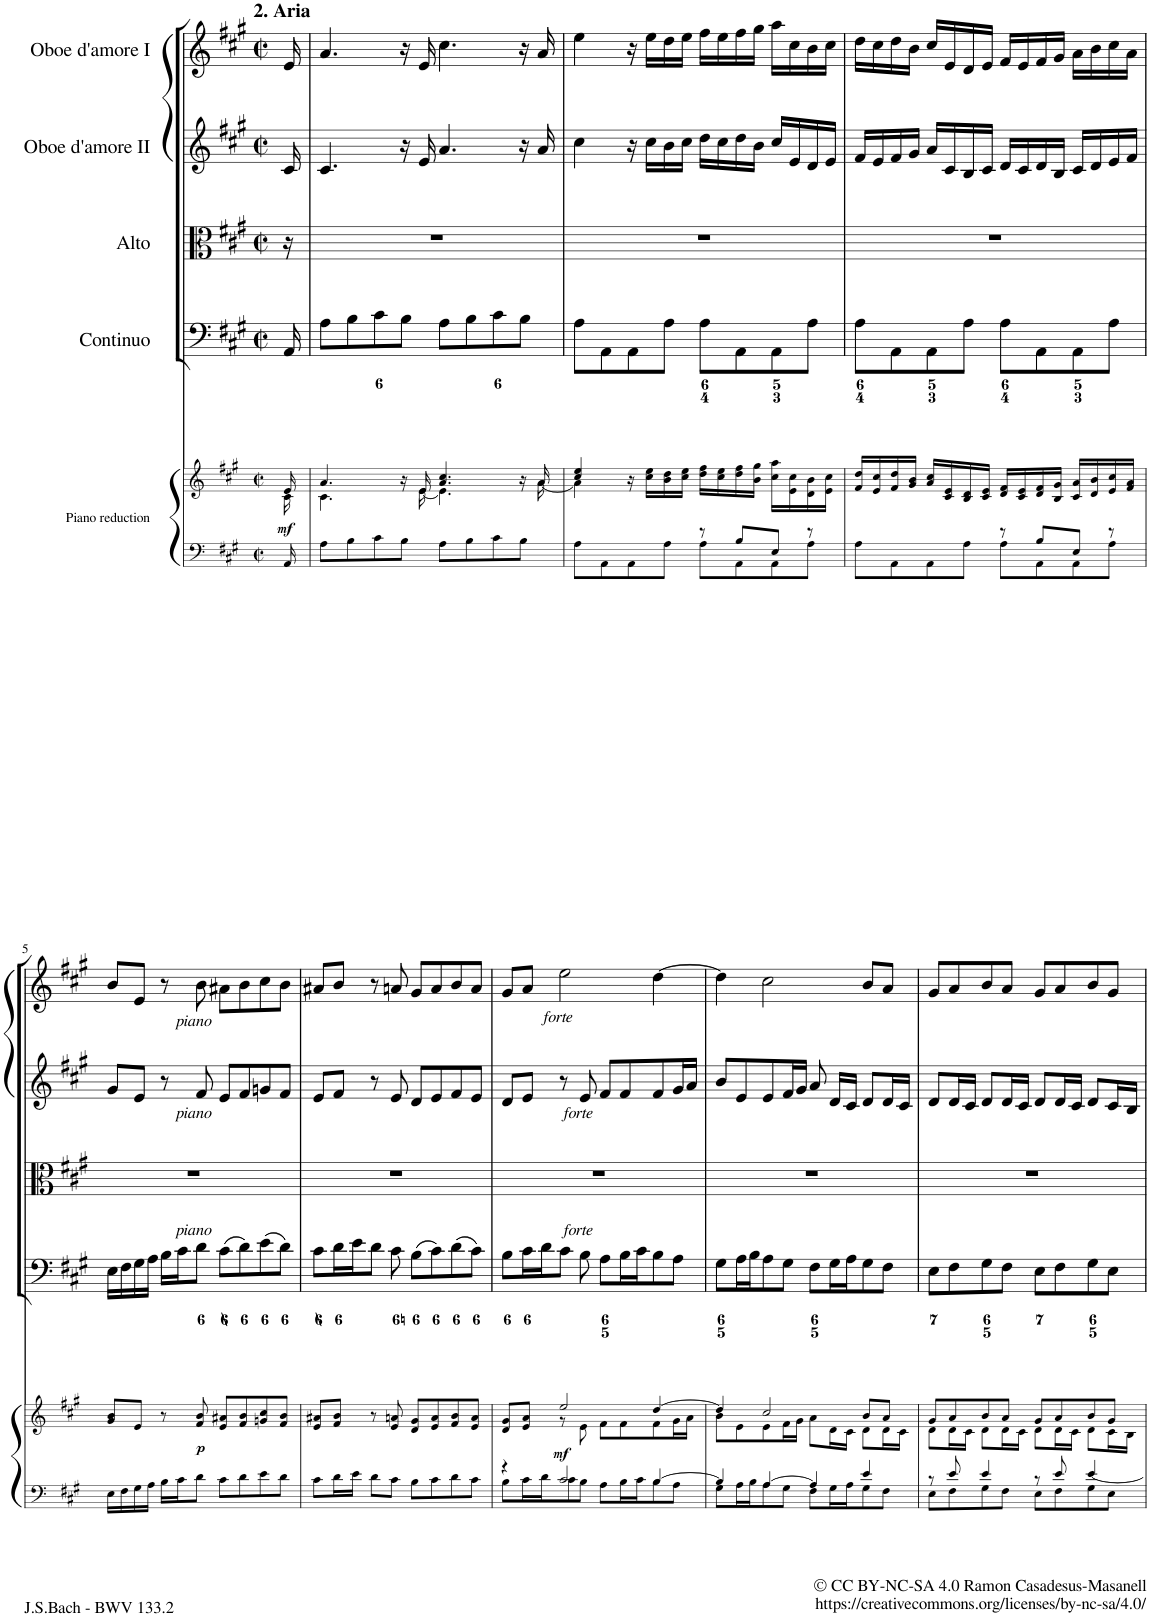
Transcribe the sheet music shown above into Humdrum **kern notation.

**kern	**kern	**dynam	**kern	**dynam	**kern	**kern	**dynam	**kern	**dynam
*part5	*part5	*part5	*part4	*part4	*part3	*part2	*part2	*part1	*part1
*staff6	*staff5	*staff5/6	*staff4	*staff4	*staff3	*staff2	*staff2	*staff1	*staff1
*I"Piano reduction	*	*	*I"Continuo	*	*I"Alto	*I"Oboe d'amore II	*	*I"Oboe d'amore I	*
*I'Pno	*	*	*	*	*	*I'Ob	*	*I'Ob	*
*stria5	*stria5	*	*	*	*	*	*	*	*
*clefF4	*clefG2	*	*clefF4	*	*clefC3	*clefG2	*	*clefG2	*
*k[f#c#g#]	*k[f#c#g#]	*	*k[f#c#g#]	*	*k[f#c#g#]	*k[f#c#g#]	*	*k[f#c#g#]	*
*M2/2	*M2/2	*	*M2/2	*	*M2/2	*M2/2	*	*M2/2	*
*met(c|)	*met(c|)	*	*met(c|)	*	*met(c|)	*met(c|)	*	*met(c|)	*
=1	=1	=1	=1	=1	=1	=1	=1	=1	=1
*	*^	*	*	*	*	*	*	*	*
!	!	!	!	!	!	!	!	!	!LO:TX:a:B:t=2. Aria	!
!	!	!	!LO:DY:b	!	!	!	!	!	!	!
16AA/	16e/	16c#\	mf	16AA/	.	16r	16c#/	.	16e/	.
=2	=2	=2	=2	=2	=2	=2	=2	=2	=2	=2
8A\L	4.a/	4.c#\	.	8A\L	.	1r	4.c#/	.	4.a/	.
8B\	.	.	.	8B\	.	.	.	.	.	.
8c#\	.	.	.	8c#\	.	.	.	.	.	.
8B\J	16r	16ryy	.	8B\J	.	.	16r	.	16r	.
.	16e/	[16e\	.	.	.	.	16e/	.	16e/	.
8A\L	4.a/ 4.cc#/	4.e\]	.	8A\L	.	.	4.a/	.	4.cc#\	.
8B\	.	.	.	8B\	.	.	.	.	.	.
8c#\	.	.	.	8c#\	.	.	.	.	.	.
8B\J	16r	16ryy	.	8B\J	.	.	16r	.	16r	.
.	16a/	[16a\	.	.	.	.	16a/	.	16a/	.
=3	=3	=3	=3	=3	=3	=3	=3	=3	=3	=3
*^	*	*	*	*	*	*	*	*	*	*
2ryy	8A\L	4cc#/ 4ee/	4a\]	.	8A\L	.	1r	4cc#\	.	4ee\	.
.	8AA\	.	.	.	8AA\	.	.	.	.	.	.
.	8AA\	16r	4ryy	.	8AA\	.	.	16r	.	16r	.
.	.	16cc#\ 16ee\LL	.	.	.	.	.	16cc#\LL	.	16ee\LL	.
.	8A\J	16b\ 16dd\	.	.	8A\J	.	.	16b\	.	16dd\	.
.	.	16cc#\ 16ee\JJ	.	.	.	.	.	16cc#\JJ	.	16ee\JJ	.
8r	8A\L	16dd\ 16ff#\LL	2ryy	.	8A\L	.	.	16dd\LL	.	16ff#\LL	.
.	.	16cc#\ 16ee\	.	.	.	.	.	16cc#\	.	16ee\	.
8B/L	8AA\	16dd\ 16ff#\	.	.	8AA\	.	.	16dd\	.	16ff#\	.
.	.	16b\ 16gg#\JJ	.	.	.	.	.	16b\JJ	.	16gg#\JJ	.
8E/J	8AA\	16cc#\ 16aa\LL	.	.	8AA\	.	.	16cc#/LL	.	16aa\LL	.
.	.	16e\ 16cc#\	.	.	.	.	.	16e/	.	16cc#\	.
8r	8A\J	16d\ 16b\	.	.	8A\J	.	.	16d/	.	16b\	.
.	.	16e\ 16cc#\JJ	.	.	.	.	.	16e/JJ	.	16cc#\JJ	.
*	*	*v	*v	*	*	*	*	*	*	*	*
=4	=4	=4	=4	=4	=4	=4	=4	=4	=4	=4
2ryy	8A\L	16f#/ 16dd/LL	.	8A\L	.	1r	16f#/LL	.	16dd\LL	.
.	.	16e/ 16cc#/	.	.	.	.	16e/	.	16cc#\	.
.	8AA\	16f#/ 16dd/	.	8AA\	.	.	16f#/	.	16dd\	.
.	.	16g#/ 16b/JJ	.	.	.	.	16g#/JJ	.	16b\JJ	.
.	8AA\	16a/ 16cc#/LL	.	8AA\	.	.	16a/LL	.	16cc#/LL	.
.	.	16c#/ 16e/	.	.	.	.	16c#/	.	16e/	.
.	8A\J	16B/ 16d/	.	8A\J	.	.	16B/	.	16d/	.
.	.	16c#/ 16e/JJ	.	.	.	.	16c#/JJ	.	16e/JJ	.
8r	8A\L	16d/ 16f#/LL	.	8A\L	.	.	16d/LL	.	16f#/LL	.
.	.	16c#/ 16e/	.	.	.	.	16c#/	.	16e/	.
8B/L	8AA\	16d/ 16f#/	.	8AA\	.	.	16d/	.	16f#/	.
.	.	16B/ 16g#/JJ	.	.	.	.	16B/JJ	.	16g#/JJ	.
8E/J	8AA\	16c#/ 16a/LL	.	8AA\	.	.	16c#/LL	.	16a\LL	.
.	.	16d/ 16b/	.	.	.	.	16d/	.	16b\	.
8r	8A\J	16e/ 16cc#/	.	8A\J	.	.	16e/	.	16cc#\	.
.	.	16f#/ 16a/JJ	.	.	.	.	16f#/JJ	.	16a\JJ	.
*v	*v	*	*	*	*	*	*	*	*	*
!!LO:LB:g=z
=5	=5	=5	=5	=5	=5	=5	=5	=5	=5
16E\LL	8g#/ 8b/L	.	16E\LL	.	1r	8g#/L	.	8b/L	.
16F#\	.	.	16F#\	.	.	.	.	.	.
16G#\	8e/J	.	16G#\	.	.	8e/J	.	8e/J	.
16A\JJ	.	.	16A\JJ	.	.	.	.	.	.
16B\LL	8r	.	16B\LL	.	.	8r	.	8r	.
16c#\J	.	.	16c#\J	.	.	.	.	.	.
!	!	!LO:DY:b	!	!LO:DY:a	!	!	!LO:DY:b	!	!LO:DY:b
8d\J	8f#/ 8b/	p	8d\J	other-dynamics	.	8f#/	other-dynamics	8b\	other-dynamics
8c#\L	8e/ 8a#X/L	.	(8c#\L	.	.	8e/L	.	8a#X\L	.
8d\	8f#/ 8b/	.	8d\)	.	.	8f#/	.	8b\	.
8e\	8gn/ 8cc#/	.	(8e\	.	.	8gn/	.	8cc#\	.
8d\J	8f#/ 8b/J	.	8d\J)	.	.	8f#/J	.	8b\J	.
=6	=6	=6	=6	=6	=6	=6	=6	=6	=6
8c#\L	8e/ 8a#X/L	.	8c#\L	.	1r	8e/L	.	8a#X/L	.
16d\L	8f#/ 8b/J	.	16d\L	.	.	8f#/J	.	8b/J	.
16e\JJ	.	.	16e\J	.	.	.	.	.	.
8d\L	8r	.	8d\J	.	.	8r	.	8r	.
8c#\J	8e/ 8an/	.	8c#\	.	.	8e/	.	8an/	.
8B\L	8d/ 8g#/L	.	(8B\L	.	.	8d/L	.	8g#/L	.
8c#\	8e/ 8a/	.	8c#\)	.	.	8e/	.	8a/	.
8d\	8f#/ 8b/	.	(8d\	.	.	8f#/	.	8b/	.
8c#\J	8e/ 8a/J	.	8c#\J)	.	.	8e/J	.	8a/J	.
=7	=7	=7	=7	=7	=7	=7	=7	=7	=7
*^	*^	*	*	*	*	*	*	*	*
4r	8B\L	8d/ 8g#/L	4ryy	.	8B\L	.	1r	8d/L	.	8g#/L	.
.	16c#\L	8e/ 8a/J	.	.	16c#\L	.	.	8e/J	.	8a/J	.
.	16d\J	.	.	.	16d\J	.	.	.	.	.	.
!	!	!	!	!LO:DY:b	!	!	!	!	!	!	!LO:DY:b
2c#/	8c#\	2ee/	8r	mf	8c#\J	.	.	8r	.	2ee\	other-dynamics
!	!	!	!	!	!	!LO:DY:a	!	!	!LO:DY:b	!	!
.	8B\J	.	8e\	.	8B\	other-dynamics	.	8e/	other-dynamics	.	.
.	8A\L	.	8f#\L	.	8A\L	.	.	8f#/L	.	.	.
.	16B\L	.	8f#\	.	16B\L	.	.	8f#/	.	.	.
.	16c#\J	.	.	.	16c#\J	.	.	.	.	.	.
[4B/	8B\	[4dd/	8f#\	.	8B\	.	.	8f#/	.	[4dd\	.
.	8A\J	.	16g#\L	.	8A\J	.	.	16g#/L	.	.	.
.	.	.	16a\JJ	.	.	.	.	16a/JJ	.	.	.
=8	=8	=8	=8	=8	=8	=8	=8	=8	=8	=8	=8
4B/]	8G#\L	4dd/]	8b\L	.	8G#\L	.	1r	8b/L	.	4dd\]	.
.	16A\L	.	8e\	.	16A\L	.	.	8e/	.	.	.
.	16B\J	.	.	.	16B\J	.	.	.	.	.	.
[4A/	8A\	2cc#/	8e\	.	8A\	.	.	8e/	.	2cc#\	.
.	8G#\J	.	16f#\L	.	8G#\J	.	.	16f#/L	.	.	.
.	.	.	16g#\JJ	.	.	.	.	16g#/JJ	.	.	.
4A/]	8F#\L	.	8a\L	.	8F#\L	.	.	8a/	.	.	.
.	16G#\L	.	16d\L	.	16G#\L	.	.	16d/LL	.	.	.
.	16A\J	.	16c#\JJ	.	16A\J	.	.	16c#/JJ	.	.	.
4e/	8G#\	8b/L	8d\L	.	8G#\	.	.	8d/L	.	8b/L	.
.	8F#\J	8a/J	16d\L	.	8F#\J	.	.	16d/L	.	8a/J	.
.	.	.	16c#\JJ	.	.	.	.	16c#/JJ	.	.	.
=9	=9	=9	=9	=9	=9	=9	=9	=9	=9	=9	=9
8r	8E\L	8g#/L	8d\L	.	8E\L	.	1r	8d/L	.	8g#/L	.
8e/	8F#\	8a/	16d\L	.	8F#\	.	.	16d/L	.	8a/	.
.	.	.	16c#\JJ	.	.	.	.	16c#/JJ	.	.	.
4e/	8G#\	8b/	8d\L	.	8G#\	.	.	8d/L	.	8b/	.
.	8F#\J	8a/J	16d\L	.	8F#\J	.	.	16d/L	.	8a/J	.
.	.	.	16c#\JJ	.	.	.	.	16c#/JJ	.	.	.
8r	8E\L	8g#/L	8d\L	.	8E\L	.	.	8d/L	.	8g#/L	.
8e/	8F#\	8a/	16d\L	.	8F#\	.	.	16d/L	.	8a/	.
.	.	.	16c#\JJ	.	.	.	.	16c#/JJ	.	.	.
[<4e/	8G#\	8b/	8d\L	.	8G#\	.	.	8d/L	.	8b/	.
.	8E\J	8g#/J	16c#\L	.	8E\J	.	.	16c#/L	.	8g#/J	.
.	.	.	16B\JJ	.	.	.	.	16B/JJ	.	.	.
*v	*v	*	*	*	*	*	*	*	*	*	*
*	*v	*v	*	*	*	*	*	*	*	*
=	=	=	=	=	=	=	=	=	=
*-	*-	*-	*-	*-	*-	*-	*-	*-	*-
